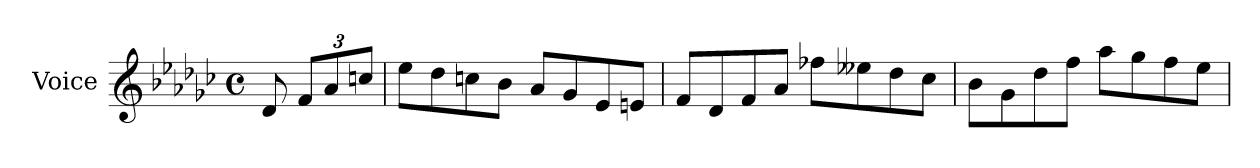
**kern
*part1
*staff1
*I"Voice
*I'Voice
*clefG2
*k[b-e-a-d-g-c-]
*M4/4
*met(c)
=
8d-/
12f/L
12a-/
12ccn/J
=1
8ee-\L
8dd-\
8ccn\
8b-\J
8a-/L
8g-/
8e-/
8en/J
=2
8f/L
8d-/
8f/
8a-/J
8ff-X\L
8ee--X\
8dd-\
8cc-\J
=3
8b-\L
8g-\
8dd-\
8ff\J
8aa-\L
8gg-\
8ff\
8ee-\J
=
*-
